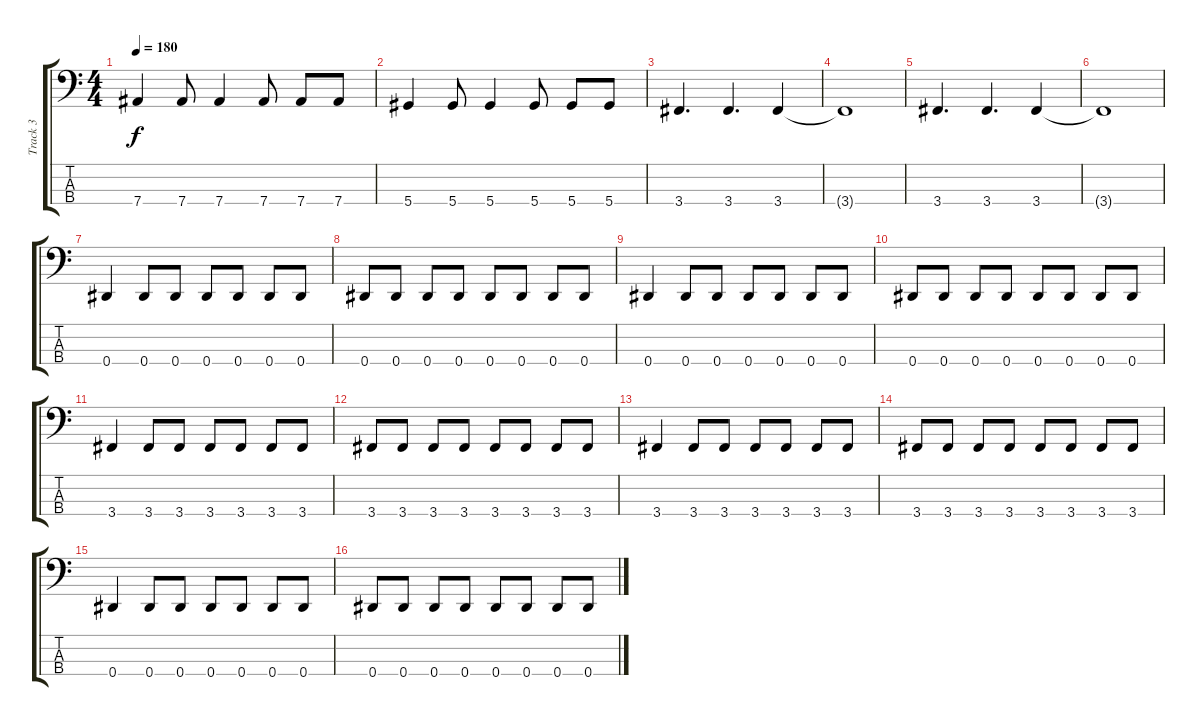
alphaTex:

\track ("Track 3" "Track 3") {instrument electricbasspick}
\staff {score tabs}
\tuning (Gb2 Db2 Ab1 Eb1) {hide}
\ts (4 4)
\tempo 180
\clef f4
\ks c
7.4.4{dy f} 7.4.8 7.4.4 7.4.8 7.4.8 7.4.8 |
5.4.4 5.4.8 5.4.4 5.4.8 5.4.8 5.4.8 |
3.4.4{d} 3.4.4{d} 3.4.4 |
3.4{t}.1 |
3.4.4{d} 3.4.4{d} 3.4.4 |
3.4{t}.1 |
0.4.4 0.4.8 0.4.8 0.4.8 0.4.8 0.4.8 0.4.8 |
0.4.8 0.4.8 0.4.8 0.4.8 0.4.8 0.4.8 0.4.8 0.4.8 |
0.4.4 0.4.8 0.4.8 0.4.8 0.4.8 0.4.8 0.4.8 |
0.4.8 0.4.8 0.4.8 0.4.8 0.4.8 0.4.8 0.4.8 0.4.8 |
3.4.4 3.4.8 3.4.8 3.4.8 3.4.8 3.4.8 3.4.8 |
3.4.8 3.4.8 3.4.8 3.4.8 3.4.8 3.4.8 3.4.8 3.4.8 |
3.4.4 3.4.8 3.4.8 3.4.8 3.4.8 3.4.8 3.4.8 |
3.4.8 3.4.8 3.4.8 3.4.8 3.4.8 3.4.8 3.4.8 3.4.8 |
0.4.4 0.4.8 0.4.8 0.4.8 0.4.8 0.4.8 0.4.8 |
0.4.8 0.4.8 0.4.8 0.4.8 0.4.8 0.4.8 0.4.8 0.4.8
